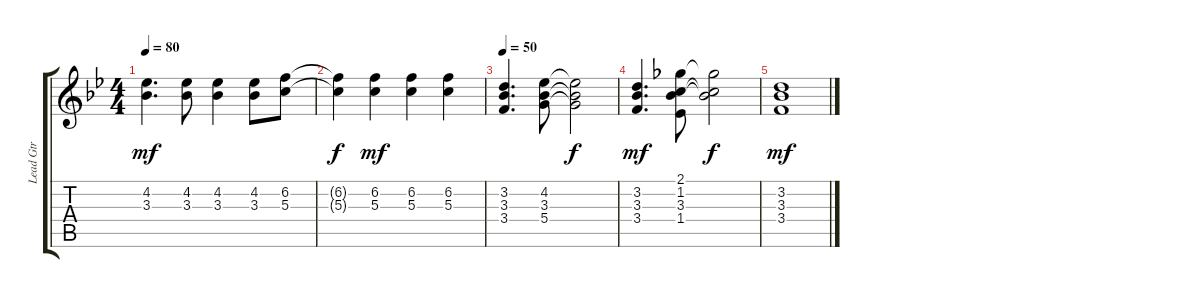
\track ("Lead Gtr" "Lead Gtr") {instrument electricguitarclean}
\staff {score tabs}
\tuning (E4 B3 G3 D3 A2 E2) {hide}
\ts (4 4)
\tempo 80
\clef g2
\ks bb
(4.2 3.3).4{d dy mf} (4.2 3.3).8 (4.2 3.3).4 (4.2 3.3).8 (6.2 5.3).8 |
(6.2{t} 5.3{t}).4{dy f} (6.2 5.3).4{dy mf} (6.2 5.3).4 (6.2 5.3).4 |
\tempo 50
(3.2 3.3 3.4).4{d} (4.2 3.3 5.4).8 (4.2{t} 3.3{t} 5.4{t}).2{dy f} |
(3.2 3.3 3.4).4{d dy mf} (2.1 1.2 3.3 1.4).8 (2.1{t} 1.2{t} 3.3{t}).2{dy f} |
(3.2 3.3 3.4).1{dy mf}
